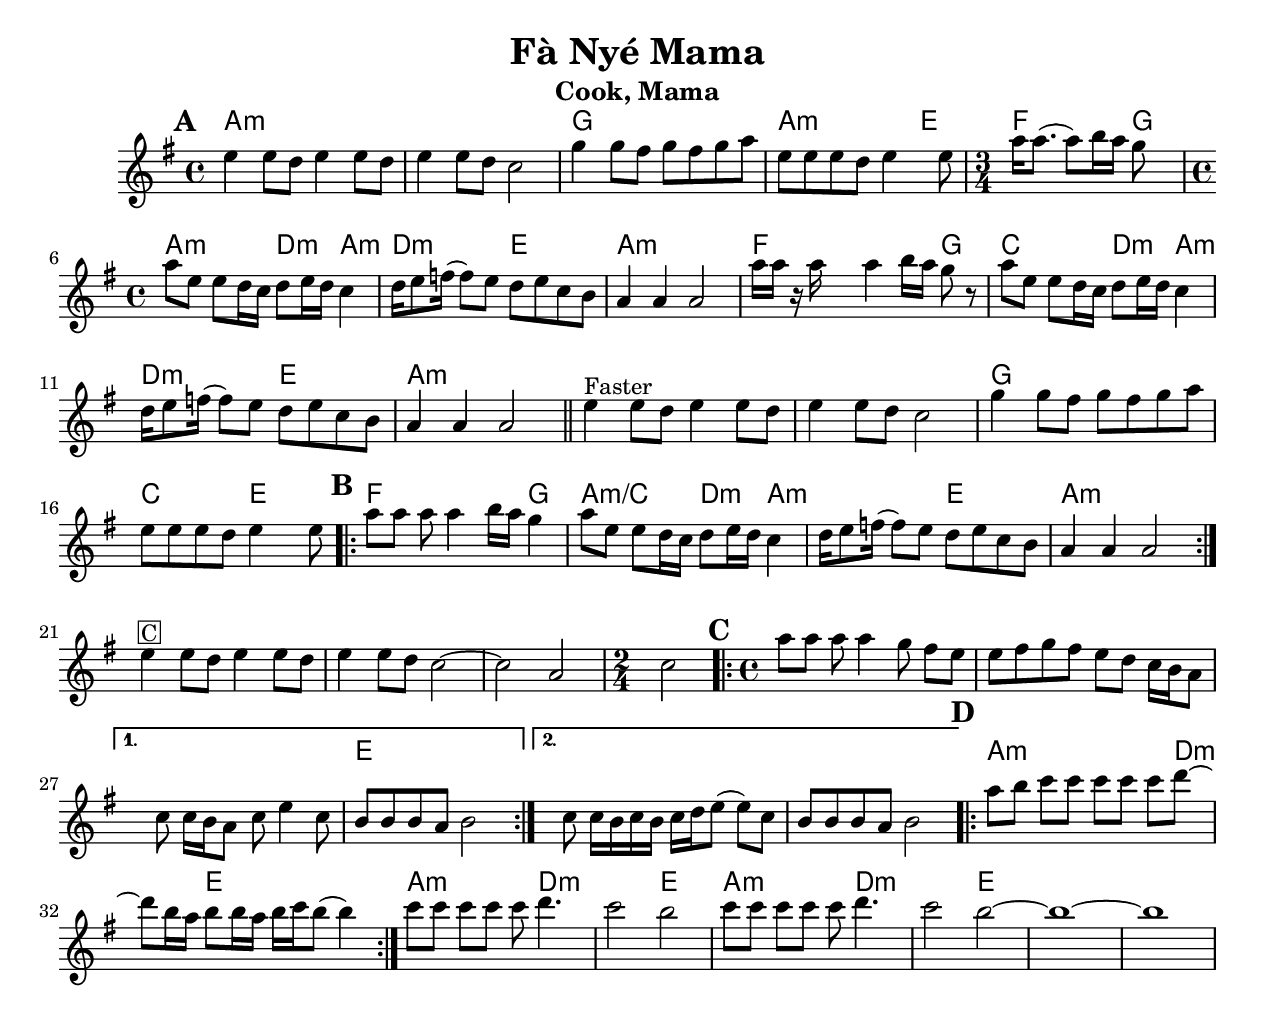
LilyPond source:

\version "2.18.0"
\include "english.ly"
\paper{
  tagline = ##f
  print-all-headers = ##t
  #(set-paper-size "letter")
}
date = #(strftime "%d-%m-%Y" (localtime (current-time)))

%\markup{ \italic{ " Updated " \date  }  }

%\markup{ Got something to say? }

%#################################### Melody ########################
melody = \relative c'' {
  \clef treble
  \key g\major
  \time 4/4
  \set Score.markFormatter = #format-mark-box-alphabet

  %\partial 16*3 a16 d f   %lead in notes
  \repeat volta 2{
  \mark \default
   e4   e8 d e4 e8 d
        e4 e8 d c2
        g'4 g8 fs g fs g a
        e8 e e d e4 s8 e8|
   %{
   <<
      {
        e4   e8 d e4 e8 d
        e4 e8 d c2
        g'4 g8 fs g fs g a
        e8 e e d e4 s8 e8|
      }
      \\{
        c4 c8 b c4 c8 b%\segno
        c4 c8 b a2
        e'4 e8 d e d e fs
        c8 c c b c4 s8 c  %4
      }
    >>
   %}

    \time 3/4
  \set Score.markFormatter = #format-mark-box-alphabet
    a16 a8.(a8) b16 a g8 s8|%raised octave for harmony
    \time 4/4
  \set Score.markFormatter = #format-mark-box-alphabet
    a8 [e] e d16 c d8 e16 d c4|
    d16e8 f16 (f8) e d e c b|  %might be fs 3rd note
    a4 a a2  %8

    a'16 a r a s8 a4 b16 a g8 r|
    a8 [e] e d16 c d8 e16 d c4|
    d16e8 f16 (f8) e d e c b|  %might be fs 3rd note
    a4 a a2  %12
    \bar "||"


    e'4 ^Faster e8 d e4 e8 d  %13
    e4 e8 d c2
    g'4 g8 fs g fs g a
    e8 e e d e4 s8 e8|  %16


    \repeat volta 2{
  \mark \default
      a8 [a] a a4 b16 a g4|
      a8 [e] e d16 c d8 e16 d c4|
      d16e8 f16 (f8) e d e c b|  %might be fs 3rd note
      a4 a a2  %_  \markup {\italic {D.S.}}
      %{
      e'8 d e4 e8 d
      e4 e8 d c2   %21
      g'4 g8 fs g fs g a
      e8 e
      %}

    }
  }
  \break
  %*****************end of first tune******************

  % \alternative { { }{ } }
  %Faster
  e'4 ^\markup{ \box C } e8 d e4 e8 d|
  e4 e8 d c2~
  c2 a2
  \time 2/4 c2  %27
  \set Score.markFormatter = #format-mark-box-alphabet

  \time 4/4
  \set Score.markFormatter = #format-mark-box-alphabet
  %nested repeat********************************
  \repeat volta 2{
  \mark \default

    \repeat volta 2{
  \mark \default

      a'8  [a] a a4 g8 fs [e]|
      e8 fs g fs e d c16 b a8|
    }

    \alternative{
      {
        s8 c c16 b a8 c8 e4 c8|
        b8 b b a b2|
      }
      {
        s8 c c16 b c b c d e8(e)c|
        b8 b b a b2|
      }
    }

    \repeat volta 2{
  \mark \default
      a'8 [b] c c c [c] c d~|
      d b16 a b8 b16
      a b c b8(b4)|
    }
  }%end nested repeat
  %\repeat percent 2{  %repeat prev 2 measures
  c8 [c] c c c d4.|
  c2 b2
  %}
  c8 [c] c c c d4.|
  c2 b2~
  b1~
  b1

}
%################################# Lyrics #####################
%\addlyrics{  }
%################################# Chords #######################
harmonies = \chordmode {
  a1:m
  s1
  g1
  a4:m s2 e4
  f4 s4 g4
  a4:m s d4:m a4:m
  d4:m s4 e2
  a1:m
  f4 s2 g4
  c2 d4:m a4:m
  d2:m e2
  a1:m  %before double bar
  s1*2
  g1
  c2 e2 %repeat
  f4 s2 g4
  a2:m/c d4:m a4:m %c2/am   check out how to notate
  a2:m e2
  a1:m  %repeat  (watch out for the 2/4 bar)
  s2*13   %was *19
  e1  %2nd ending
  s1*2
  a8:m s8*6 d8:m
  s4 e4 s2  %short 2 bar repeat
  a4:m s8*3 d4:m s8
  s2
  e2
  %s2*4
  a4:m s8*3 d4:m
  s8*5 e2
}

\score {
  <<
    \new ChordNames {
      \set chordChanges = ##t

      \harmonies
    }
    \new Staff
    \melody
  >>
  \header{
    title= "Fà Nyé Mama"
    subtitle="Cook, Mama"
    composer= ""
    instrument =""
    arranger= ""
  }
  \layout{indent = 1.0\cm}
  \midi {
    \tempo 4 = 120

    % \midi { }
  }
}
%{
% more verses:
\markup{}
\markup {
  \fill-line {
    \hspace #0.1 % distance from left margin
    \column {
      \line { "1."
        \column {
          ""
        }
      }
      \hspace #0.2 % vertical distance between verses
      \line { "2."
        \column {
         ""
        }
      }
    }
    \hspace #0.1  % horiz. distance between columns
    \column {
      \line { "3."
        \column {
          ""
        }
      }
      \hspace #0.2 % distance between verses
      \line { "4."
        \column {
         ""
        }
      }
    }
    \hspace #0.1 % distance to right margin
  }
}

%}
